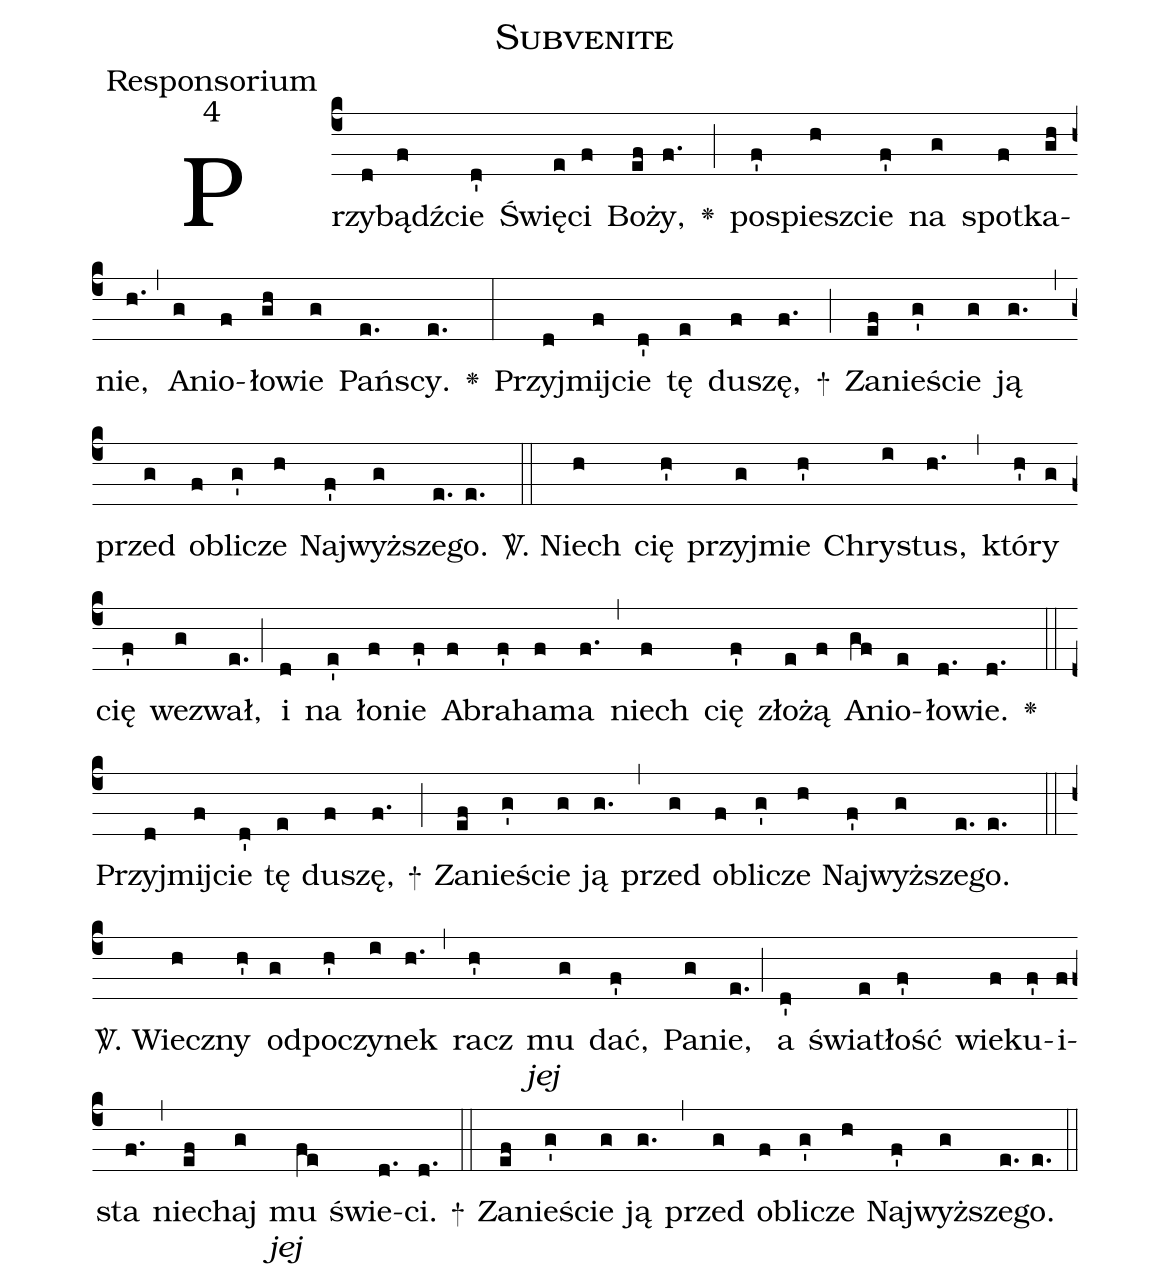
name:Subvenite;
office-part:Responsorium;
mode:4;
%%
(c4) Przy(d)bądź(f)cie(d') Świę(e)ci(f) Bo(ef)ży,(f.) <v>\greheightstar</v>(;)
po(f')spiesz(h)cie(f') na(g) spo(f)tka(gh)nie,(h.) (,)
A(g)nio(f)ło(gh)wie(g) Pań(e.)scy.(e.) <v>\greheightstar</v>(:) Przyj(d)mij(f)cie(d') tę(e) du(f)szę,(f.) +(;) Za(ef)nie(g')ście(g) ją(g.) (,) przed(g) ob(f)li(g')cze(h) Naj(f')wyż(g)sze(e.)go.(e.) (::)

<sp>V/</sp>. Niech(h) cię(h') przyj(g)mie(h') Chry(i)stus,(h.) (,)
któ(h')ry(g) cię(f') we(g)zwał,(e.) (;)
i(d) na(e') ło(f)nie(f') A(f)bra(f')ha(f)ma(f.) (,) niech(f) cię(f') zło(e)żą(f) A(gf)nio(e)ło(d.)wie.(d.) <v>\greheightstar</v>(::) Przyj(d)mij(f)cie(d') tę(e) du(f)szę,(f.) +(;) Za(ef)nie(g')ście(g) ją(g.) (,) przed(g) ob(f)li(g')cze(h) Naj(f')wyż(g)sze(e.)go.(e.) (::)

<sp>V/</sp>. Wiecz(h)ny(h') od(g)po(h')czy(i)nek(h.) (,) racz(h') mu[jej](g) dać,(f') Pa(g)nie,(e.) (;)
a(d') świa(e)tłość(f') wie(f)ku(f')i(f)sta(f.) (,) nie(ef)chaj(g) mu[jej](fe) świe(d.)ci.(d.) +(::) Za(ef)nie(g')ście(g) ją(g.) (,) przed(g) ob(f)li(g')cze(h) Naj(f')wyż(g)sze(e.)go.(e.) (::)
